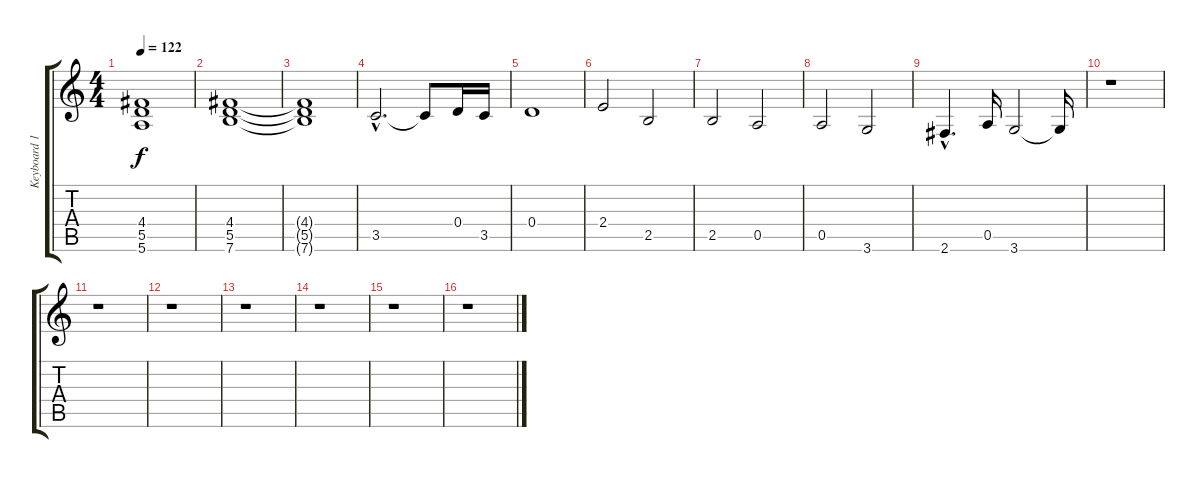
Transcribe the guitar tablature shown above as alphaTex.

\track ("Keyboard 1" "Keyboard 1") {instrument stringensemble1}
\staff {score tabs}
\tuning (E5 B4 G4 D4 A3 E3) {hide}
\ts (4 4)
\tempo 122
\clef g2
\ks c
(4.4 5.5 5.6).1{dy f} |
(4.4 5.5 7.6).1 |
(4.4{t} 5.5{t} 7.6{t}).1 |
3.5{hac}.2{d} 3.5{t}.8 0.4.16 3.5.16 |
0.4.1 |
2.4.2 2.5.2 |
2.5.2 0.5.2 |
0.5.2 3.6.2 |
2.6{hac}.4{d} 0.5.16 3.6.2 3.6{t}.16 |
r.1 |
r.1 |
r.1 |
r.1 |
r.1 |
r.1 |
r.1
